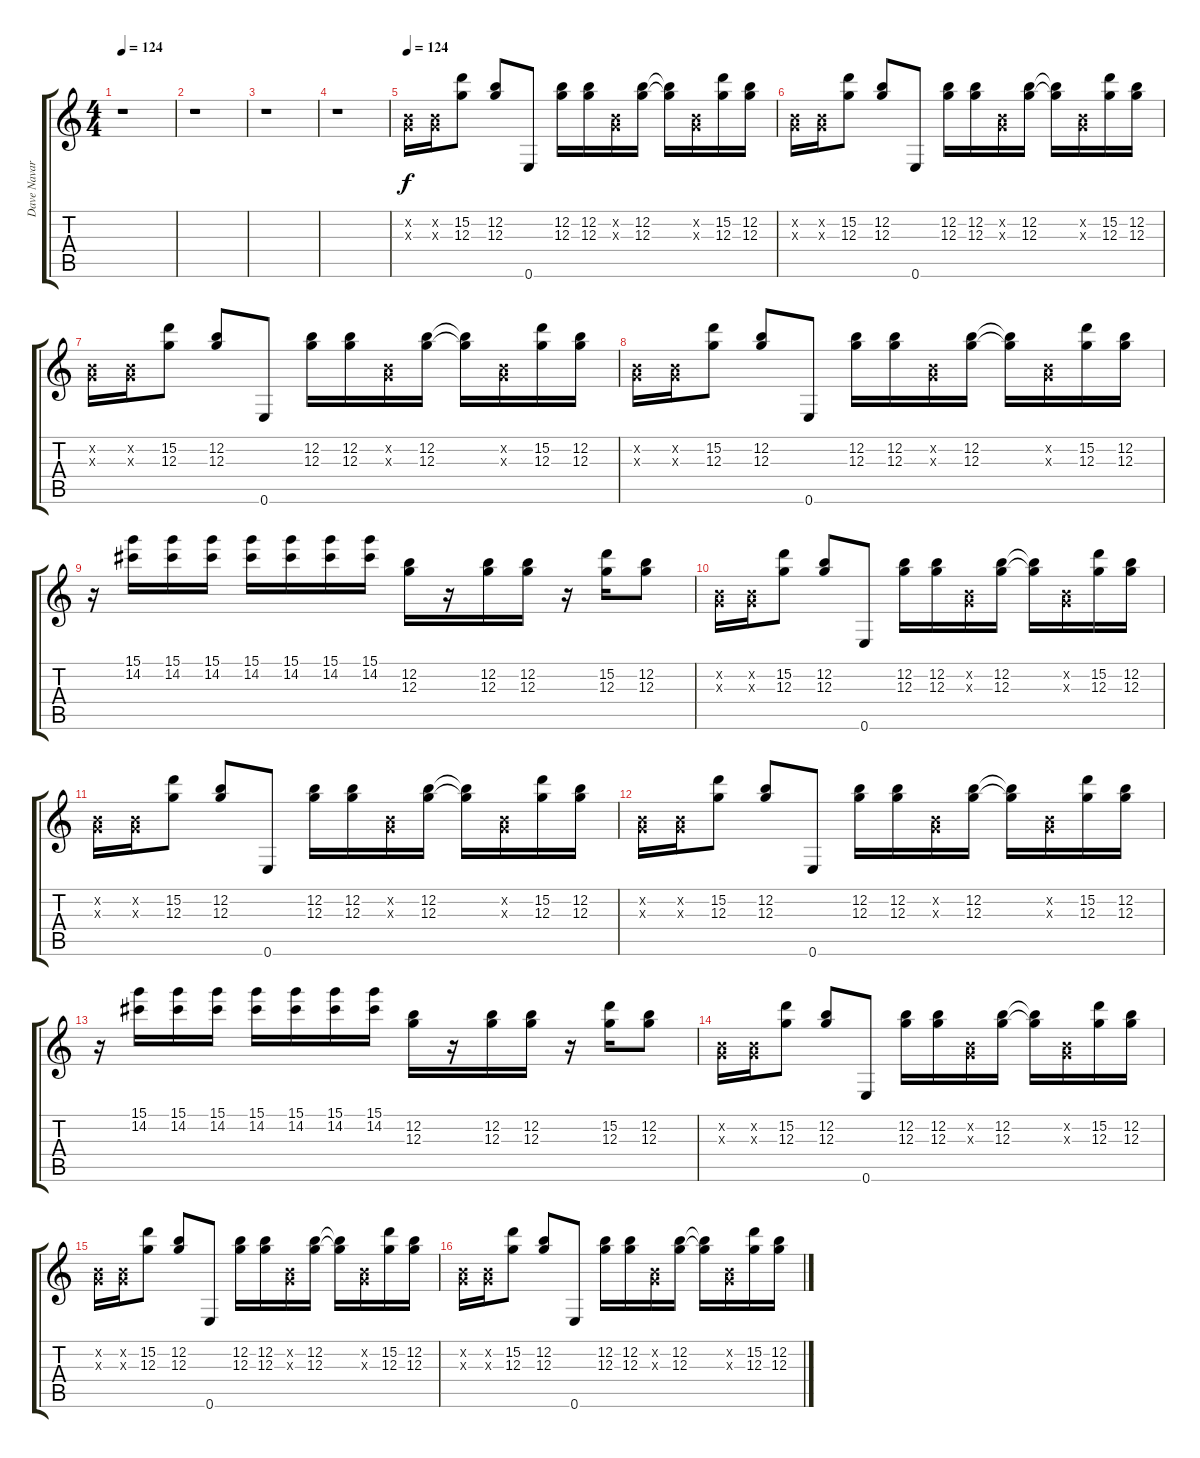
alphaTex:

\track ("Dave Navarro 1" "Dave Navar") {instrument electricguitarjazz}
\staff {score tabs}
\tuning (E4 B3 G3 D3 A2 E2) {hide}
\ts (4 4)
\tempo 124
\clef g2
\ks c
r.1{dy f} |
r.1 |
r.1 |
r.1 |
\tempo 124
(0.2{x} 0.3{x}).16 (0.2{x} 0.3{x}).16 (15.2 12.3).8 (12.2 12.3).8 0.6.8 (12.2 12.3).16 (12.2 12.3).16 (0.2{x} 0.3{x}).16 (12.2 12.3).16 (12.2{t} 12.3{t}).16 (0.2{x} 0.3{x}).16 (15.2 12.3).16 (12.2 12.3).16 |
(0.2{x} 0.3{x}).16 (0.2{x} 0.3{x}).16 (15.2 12.3).8 (12.2 12.3).8 0.6.8 (12.2 12.3).16 (12.2 12.3).16 (0.2{x} 0.3{x}).16 (12.2 12.3).16 (12.2{t} 12.3{t}).16 (0.2{x} 0.3{x}).16 (15.2 12.3).16 (12.2 12.3).16 |
(0.2{x} 0.3{x}).16 (0.2{x} 0.3{x}).16 (15.2 12.3).8 (12.2 12.3).8 0.6.8 (12.2 12.3).16 (12.2 12.3).16 (0.2{x} 0.3{x}).16 (12.2 12.3).16 (12.2{t} 12.3{t}).16 (0.2{x} 0.3{x}).16 (15.2 12.3).16 (12.2 12.3).16 |
(0.2{x} 0.3{x}).16 (0.2{x} 0.3{x}).16 (15.2 12.3).8 (12.2 12.3).8 0.6.8 (12.2 12.3).16 (12.2 12.3).16 (0.2{x} 0.3{x}).16 (12.2 12.3).16 (12.2{t} 12.3{t}).16 (0.2{x} 0.3{x}).16 (15.2 12.3).16 (12.2 12.3).16 |
r.16 (15.1 14.2).16 (15.1 14.2).16 (15.1 14.2).16 (15.1 14.2).16 (15.1 14.2).16 (15.1 14.2).16 (15.1 14.2).16 (12.2 12.3).16 r.16 (12.2 12.3).16 (12.2 12.3).16 r.16 (15.2 12.3).16 (12.2 12.3).8 |
(0.2{x} 0.3{x}).16 (0.2{x} 0.3{x}).16 (15.2 12.3).8 (12.2 12.3).8 0.6.8 (12.2 12.3).16 (12.2 12.3).16 (0.2{x} 0.3{x}).16 (12.2 12.3).16 (12.2{t} 12.3{t}).16 (0.2{x} 0.3{x}).16 (15.2 12.3).16 (12.2 12.3).16 |
(0.2{x} 0.3{x}).16 (0.2{x} 0.3{x}).16 (15.2 12.3).8 (12.2 12.3).8 0.6.8 (12.2 12.3).16 (12.2 12.3).16 (0.2{x} 0.3{x}).16 (12.2 12.3).16 (12.2{t} 12.3{t}).16 (0.2{x} 0.3{x}).16 (15.2 12.3).16 (12.2 12.3).16 |
(0.2{x} 0.3{x}).16 (0.2{x} 0.3{x}).16 (15.2 12.3).8 (12.2 12.3).8 0.6.8 (12.2 12.3).16 (12.2 12.3).16 (0.2{x} 0.3{x}).16 (12.2 12.3).16 (12.2{t} 12.3{t}).16 (0.2{x} 0.3{x}).16 (15.2 12.3).16 (12.2 12.3).16 |
r.16 (15.1 14.2).16 (15.1 14.2).16 (15.1 14.2).16 (15.1 14.2).16 (15.1 14.2).16 (15.1 14.2).16 (15.1 14.2).16 (12.2 12.3).16 r.16 (12.2 12.3).16 (12.2 12.3).16 r.16 (15.2 12.3).16 (12.2 12.3).8 |
(0.2{x} 0.3{x}).16 (0.2{x} 0.3{x}).16 (15.2 12.3).8 (12.2 12.3).8 0.6.8 (12.2 12.3).16 (12.2 12.3).16 (0.2{x} 0.3{x}).16 (12.2 12.3).16 (12.2{t} 12.3{t}).16 (0.2{x} 0.3{x}).16 (15.2 12.3).16 (12.2 12.3).16 |
(0.2{x} 0.3{x}).16 (0.2{x} 0.3{x}).16 (15.2 12.3).8 (12.2 12.3).8 0.6.8 (12.2 12.3).16 (12.2 12.3).16 (0.2{x} 0.3{x}).16 (12.2 12.3).16 (12.2{t} 12.3{t}).16 (0.2{x} 0.3{x}).16 (15.2 12.3).16 (12.2 12.3).16 |
(0.2{x} 0.3{x}).16 (0.2{x} 0.3{x}).16 (15.2 12.3).8 (12.2 12.3).8 0.6.8 (12.2 12.3).16 (12.2 12.3).16 (0.2{x} 0.3{x}).16 (12.2 12.3).16 (12.2{t} 12.3{t}).16 (0.2{x} 0.3{x}).16 (15.2 12.3).16 (12.2 12.3).16
